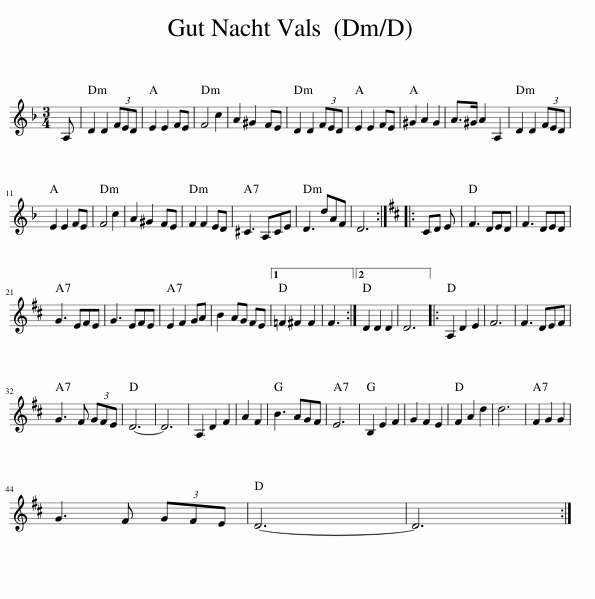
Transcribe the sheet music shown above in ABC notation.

X:1
L:1/8
M:3/4
I:linebreak $
K:Dmin
V:1 treble
V:1
 A, | D2 D2 (3FED | E2 E2 FE | F4 c2 | A2 ^G2 FE | %5
 D2 D2 (3FED | E2 E2 FE | ^G2 A2 G2 | A>^G A2 A,2 | D2 D2 (3FED |$ %10
 E2 E2 FE | F4 c2 | A2 ^G2 FE | F2 F2 ED | ^C3 A,CE | %15
 D3 dAF | D6 ::[K:D] CD E | F3 DED | F3 DED |$ %20
 G3 EFE | G3 EFE | E2 F2 GA | B2 AG FE |1 =F2 ^F2 F2 | %25
 F3 :|2 D2 D2 D2 | D6 |: A,2 D2 E2 | F6 | %30
 F3 DEF |$ G3 F (3GFE | D6- | D6 | A,2 D2 F2 | %35
 A2 F2 | B3 AGF | E6 | B,2 E2 F2 | G2 F2 E2 | %40
 F2 A2 d2 | d6 | F2 G2 G2 |$ G3 F (3GFE | D6- | %45
 D6 :| %46
